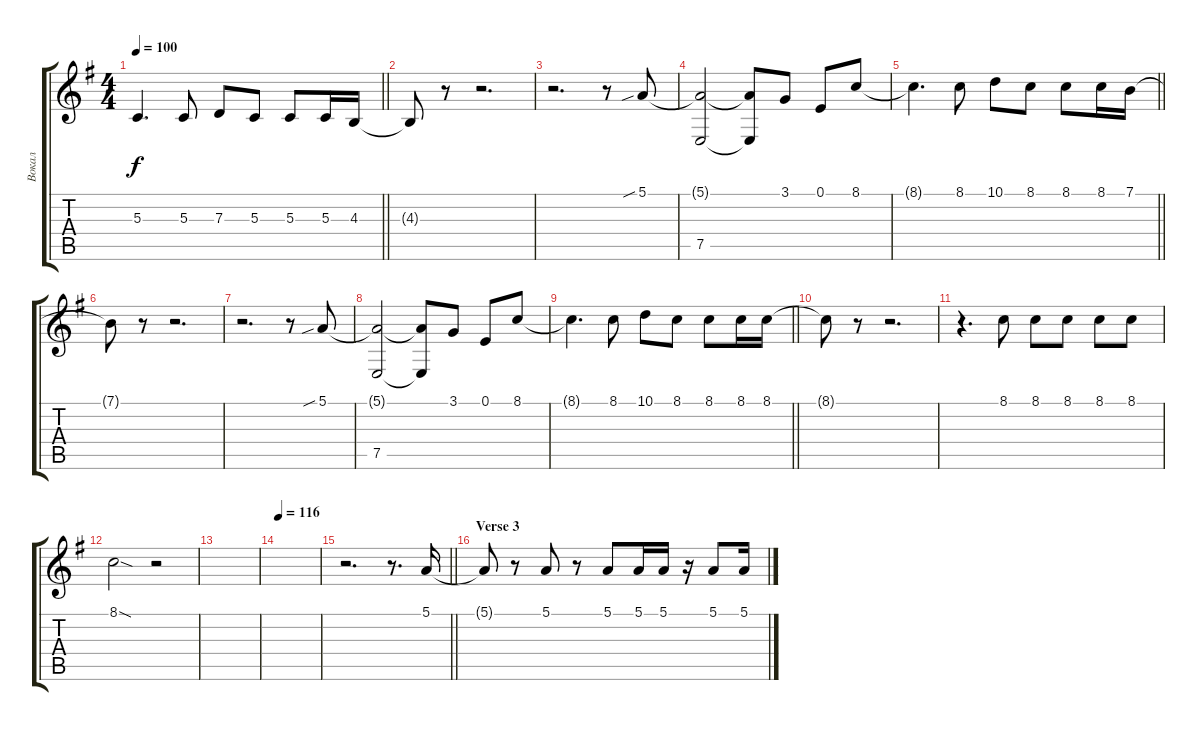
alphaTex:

\track ("Вокал" "Вокал") {instrument trumpet}
\staff {score tabs}
\tuning (E4 B3 G3 D3 A2 E2) {hide}
\ts (4 4)
\tempo 100
\clef g2
\barLineRight lightlight
\ks eminor
5.3{t}.4{d dy f} 5.3.8 7.3.8 5.3.8 5.3.8 5.3.16 4.3.16 |
4.3{t}.8 r.8 r.2{d} |
r.2{d} r.8 5.1{sib}.8 |
(5.1{t} 7.5).2 (5.1{t} 7.5{t}).8 3.1.8 0.1.8 8.1.8 |
\barLineRight lightlight
8.1{t}.4{d} 8.1.8 10.1.8 8.1.8 8.1.8 8.1.16 7.1.16 |
7.1{t}.8 r.8 r.2{d} |
r.2{d} r.8 5.1{sib}.8 |
(5.1{t} 7.5).2 (5.1{t} 7.5{t}).8 3.1.8 0.1.8 8.1.8 |
\barLineRight lightlight
8.1{t}.4{d} 8.1.8 10.1.8 8.1.8 8.1.8 8.1.16 8.1.16 |
8.1{t}.8 r.8 r.2{d} |
r.4{d} 8.1.8 8.1.8 8.1.8 8.1.8 8.1.8 |
8.1{sod}.2 r.2 |
|
\tempo 116
|
\barLineRight lightlight
r.2{d} r.8{d} 5.1.16 |
\section ("" "Verse 3")
5.1{t}.8 r.8 5.1.8 r.8 5.1.8 5.1.16 5.1.16 r.16 5.1.8 5.1.16
